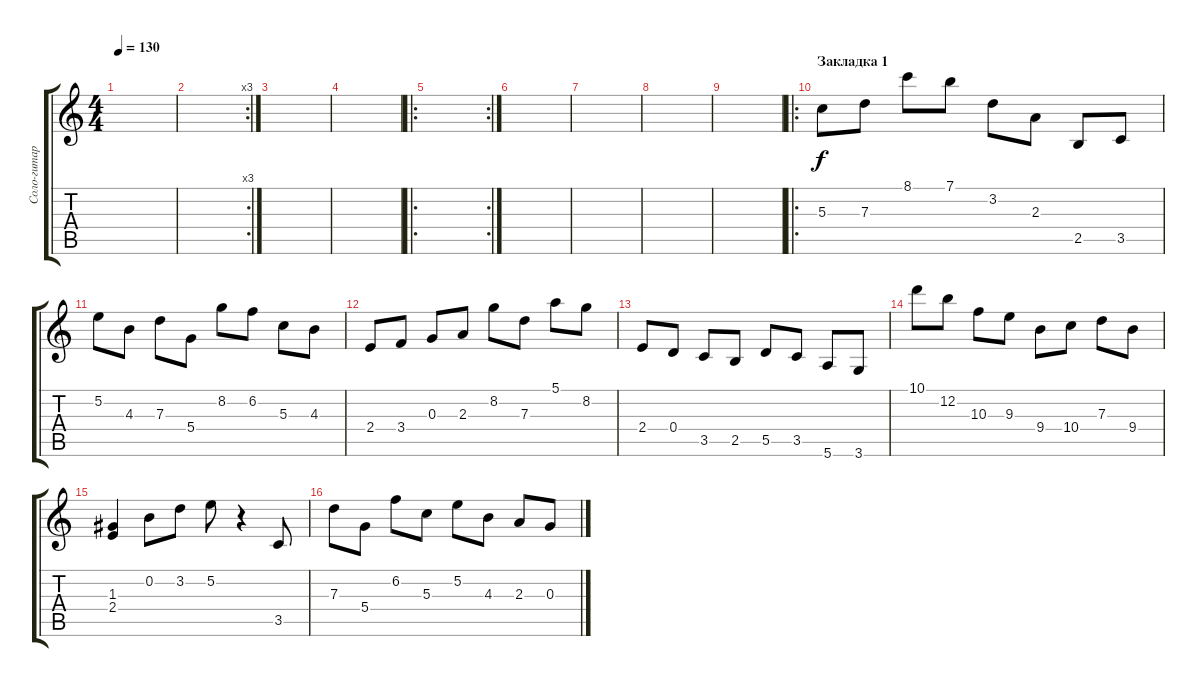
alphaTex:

\track ("Соло-гитара" "Соло-гитар") {instrument overdrivenguitar}
\staff {score tabs}
\tuning (E4 B3 G3 D3 A2 E2) {hide}
\ts (4 4)
\tempo 130
\clef g2
\ks c
|
\rc 3
|
|
|
\ro
\rc 2
|
|
|
|
|
\ro
\section ("" "Закладка 1")
5.3.8 7.3.8 8.1.8 7.1.8 3.2.8 2.3.8 2.5.8 3.5.8 |
5.2.8 4.3.8 7.3.8 5.4.8 8.2.8 6.2.8 5.3.8 4.3.8 |
2.4.8 3.4.8 0.3.8 2.3.8 8.2.8 7.3.8 5.1.8 8.2.8 |
2.4.8 0.4.8 3.5.8 2.5.8 5.5.8 3.5.8 5.6.8 3.6.8 |
10.1.8 12.2.8 10.3.8 9.3.8 9.4.8 10.4.8 7.3.8 9.4.8 |
(1.3 2.4).4 0.2.8 3.2.8 5.2.8 r.4 3.5.8 |
7.3.8 5.4.8 6.2.8 5.3.8 5.2.8 4.3.8 2.3.8 0.3.8
